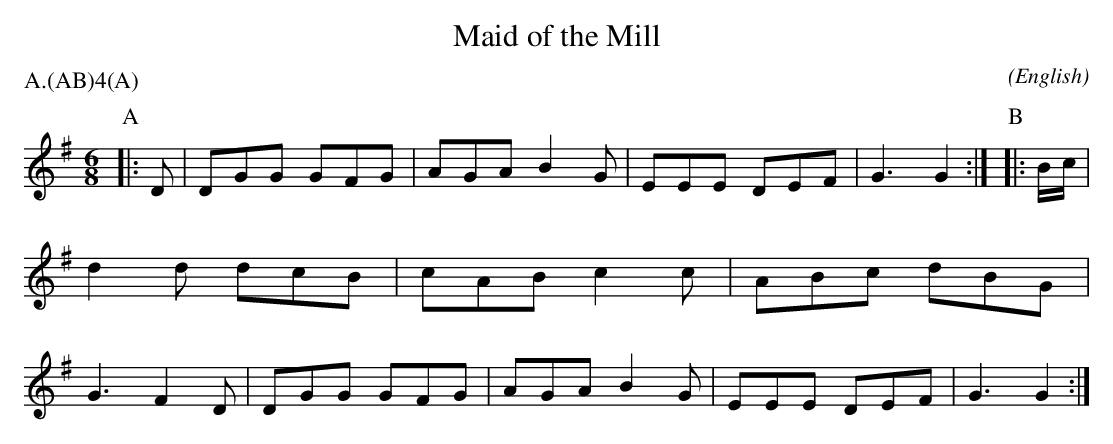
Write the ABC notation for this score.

X:1
T:Maid of the Mill
M:6/8
C:
O:English
P:A.(AB)4(A)
L:1/8
K:G
P:A
|:D|DGG  GFG|AGA B2 G|EEE DEF|G3  G2:|\
P:B
|:B/2c/2|d2 d dcB|cAB c2 c|ABc dBG|G3  F2 \
D|DGG  GFG|AGA B2 G|EEE DEF|G3  G2:|
